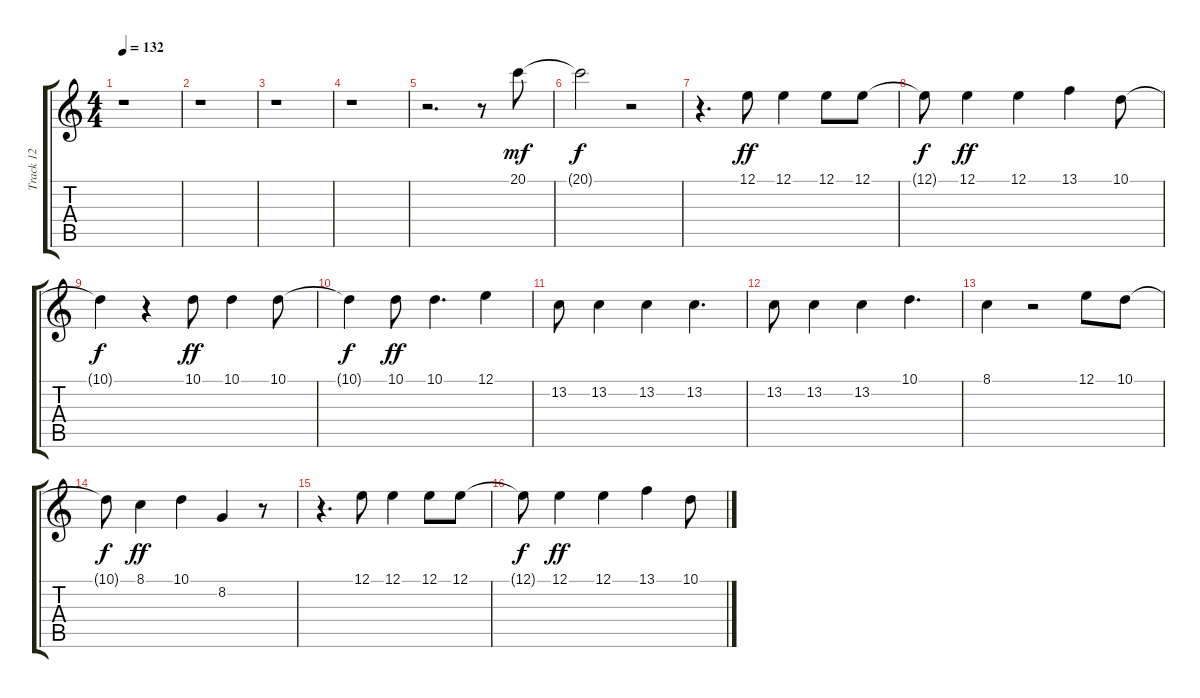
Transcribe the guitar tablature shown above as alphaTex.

\track ("Track 12" "Track 12") {instrument tenorsax}
\staff {score tabs}
\tuning (E4 B3 G3 D3 A2 E2) {hide}
\ts (4 4)
\tempo 132
\clef g2
\ks c
r.1{dy f} |
r.1 |
r.1 |
r.1 |
r.2{d} r.8 20.1.8{dy mf volume 11 balance 8 instrument distortionguitar} |
20.1{t}.2{dy f} r.2 |
r.4{d} 12.1.8{dy ff volume 15 balance 8 instrument stringensemble1} 12.1.4 12.1.8 12.1.8 |
12.1{t}.8{dy f} 12.1.4{dy ff} 12.1.4 13.1.4 10.1.8 |
10.1{t}.4{dy f} r.4 10.1.8{dy ff} 10.1.4 10.1.8 |
10.1{t}.4{dy f} 10.1.8{dy ff} 10.1.4{d} 12.1.4 |
13.2.8 13.2.4 13.2.4 13.2.4{d} |
13.2.8 13.2.4 13.2.4 10.1.4{d} |
8.1.4 r.2 12.1.8 10.1.8 |
10.1{t}.8{dy f} 8.1.4{dy ff} 10.1.4 8.2.4 r.8 |
r.4{d} 12.1.8 12.1.4 12.1.8 12.1.8 |
12.1{t}.8{dy f} 12.1.4{dy ff} 12.1.4 13.1.4 10.1.8
